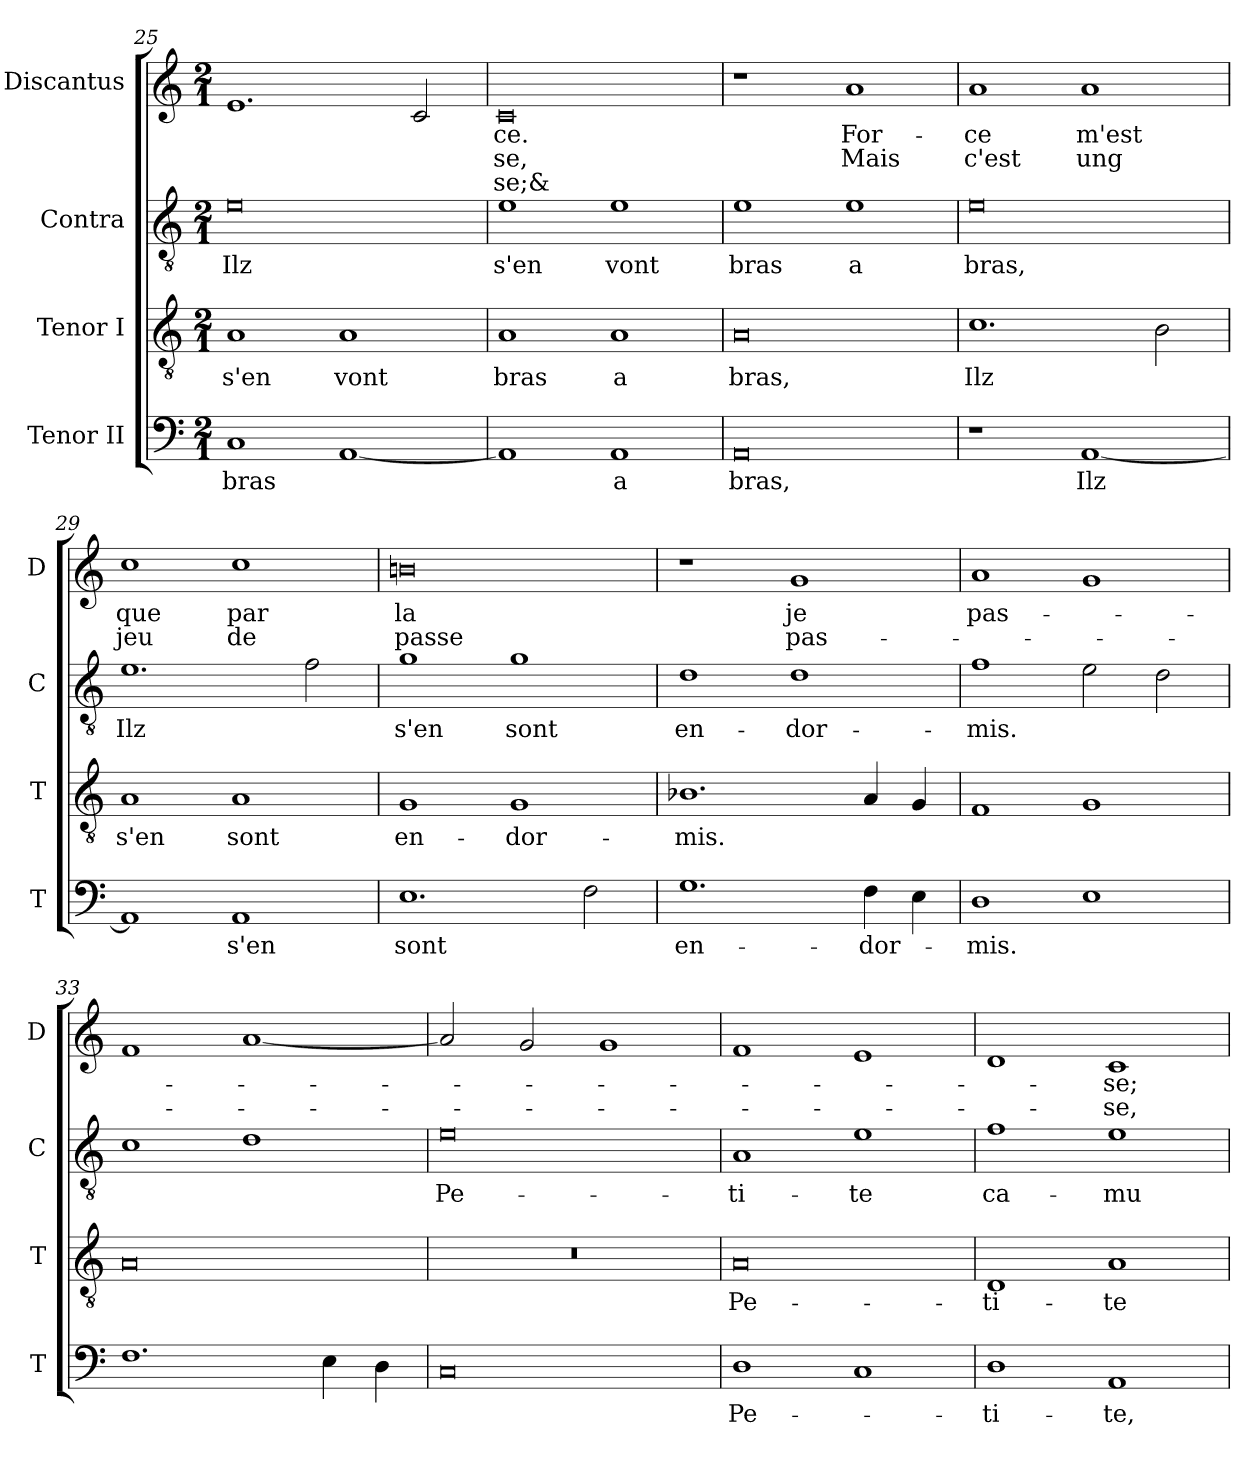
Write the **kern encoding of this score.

**kern	**text	**kern	**text	**kern	**text	**kern	**text	**text	**text
*part4	*part4	*part3	*part3	*part2	*part2	*part1	*part1	*part1	*part1
*staff4	*staff4	*staff3	*staff3	*staff2	*staff2	*staff1	*staff1	*staff1	*staff1
*I"Tenor II	*	*I"Tenor I	*	*I"Contra	*	*I"Discantus	*	*	*
*I'T	*	*I'T	*	*I'C	*	*I'D	*	*	*
*clefF4	*	*clefGv2	*	*clefGv2	*	*clefG2	*	*	*
*k[]	*	*k[]	*	*k[]	*	*k[]	*	*	*
*M2/1	*	*M2/1	*	*M2/1	*	*M2/1	*	*	*
=25	=25	=25	=25	=25	=25	=25	=25	=25	=25
1C	bras	1A	s'en	0e	Ilz	1.e	.	.	.
[1AA	.	1A	vont	.	.	.	.	.	.
.	.	.	.	.	.	2c	.	.	.
=26	=26	=26	=26	=26	=26	=26	=26	=26	=26
1AA]	.	1A	bras	1e	s'en	0c	-ce.	-se,	-se;&
1AA	a	1A	a	1e	vont	.	.	.	.
=27	=27	=27	=27	=27	=27	=27	=27	=27	=27
0AA	bras,	0A	bras,	1e	bras	1r	.	.	.
.	.	.	.	1e	a	1a	For-	Mais	.
=28	=28	=28	=28	=28	=28	=28	=28	=28	=28
1r	.	1.c	Ilz	0e	bras,	1a	-ce	c'est	.
[1AA	Ilz	.	.	.	.	1a	m'est	ung	.
.	.	2B	.	.	.	.	.	.	.
=29	=29	=29	=29	=29	=29	=29	=29	=29	=29
1AA]	.	1A	s'en	1.e	Ilz	1cc	que	jeu	.
1AA	s'en	1A	sont	.	.	1cc	par	de	.
.	.	.	.	2f	.	.	.	.	.
=30	=30	=30	=30	=30	=30	=30	=30	=30	=30
1.E	sont	1G	en-	1g	s'en	0bn	la	passe	.
.	.	1G	-dor-	1g	sont	.	.	.	.
2F	.	.	.	.	.	.	.	.	.
=31	=31	=31	=31	=31	=31	=31	=31	=31	=31
1.G	en-	1.B-X	-mis.	1d	en-	1r	.	.	.
.	.	.	.	1d	-dor-	1g	je	pas-	.
4F	-dor-	4A	.	.	.	.	.	.	.
4E	.	4G	.	.	.	.	.	.	.
=32	=32	=32	=32	=32	=32	=32	=32	=32	=32
1D	-mis.	1F	.	1f	-mis.	1a	pas-	.	.
1E	.	1G	.	2e	.	1g	.	.	.
.	.	.	.	2d	.	.	.	.	.
=33	=33	=33	=33	=33	=33	=33	=33	=33	=33
1.F	.	0A	.	1c	.	1f	.	.	.
.	.	.	.	1d	.	[1a	.	.	.
4E	.	.	.	.	.	.	.	.	.
4D	.	.	.	.	.	.	.	.	.
=34	=34	=34	=34	=34	=34	=34	=34	=34	=34
0C	.	0r	.	0e	Pe-	2a]	.	.	.
.	.	.	.	.	.	2g	.	.	.
.	.	.	.	.	.	1g	.	.	.
=35	=35	=35	=35	=35	=35	=35	=35	=35	=35
1D	Pe-	0A	Pe-	1A	-ti-	1f	.	.	.
1C	.	.	.	1e	-te	1e	.	.	.
=36	=36	=36	=36	=36	=36	=36	=36	=36	=36
1D	-ti-	1D	-ti-	1f	ca-	1d	.	.	.
1AA	-te,	1A	-te	1e	-mu-	1c	-se;	-se,	.
=	=	=	=	=	=	=	=	=	=
*-	*-	*-	*-	*-	*-	*-	*-	*-	*-
